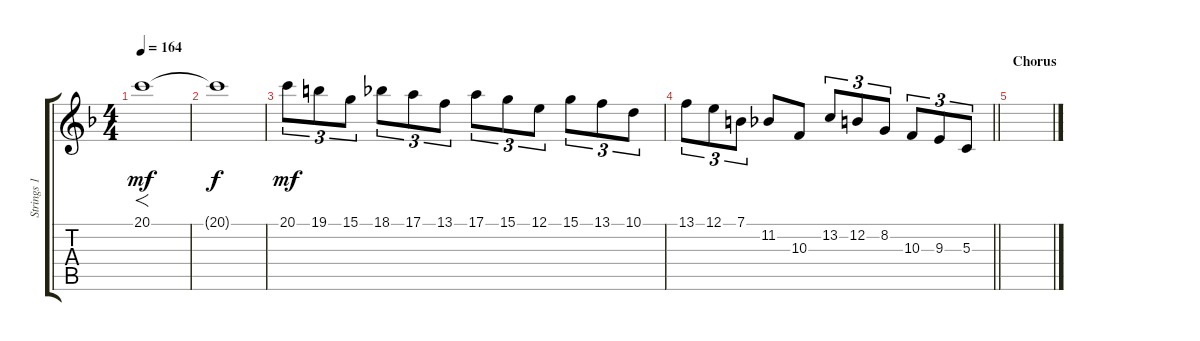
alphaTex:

\track ("Strings 1" "Strings 1") {instrument stringensemble1}
\staff {score tabs}
\tuning (E4 B3 G3 D3 A2 E2) {hide}
\ts (4 4)
\tempo 164
\clef g2
\ks dminor
20.1.1{f dy mf} |
20.1{t}.1{dy f} |
20.1.8{tu (3 2) dy mf} 19.1.8{tu (3 2)} 15.1.8{tu (3 2)} 18.1.8{tu (3 2)} 17.1.8{tu (3 2)} 13.1.8{tu (3 2)} 17.1.8{tu (3 2)} 15.1.8{tu (3 2)} 12.1.8{tu (3 2)} 15.1.8{tu (3 2)} 13.1.8{tu (3 2)} 10.1.8{tu (3 2)} |
\barLineRight lightlight
13.1.8{tu (3 2)} 12.1.8{tu (3 2)} 7.1.8{tu (3 2)} 11.2.8 10.3.8 13.2.8{tu (3 2)} 12.2.8{tu (3 2)} 8.2.8{tu (3 2)} 10.3.8{tu (3 2)} 9.3.8{tu (3 2)} 5.3.8{tu (3 2)} |
\section ("" "Chorus")
